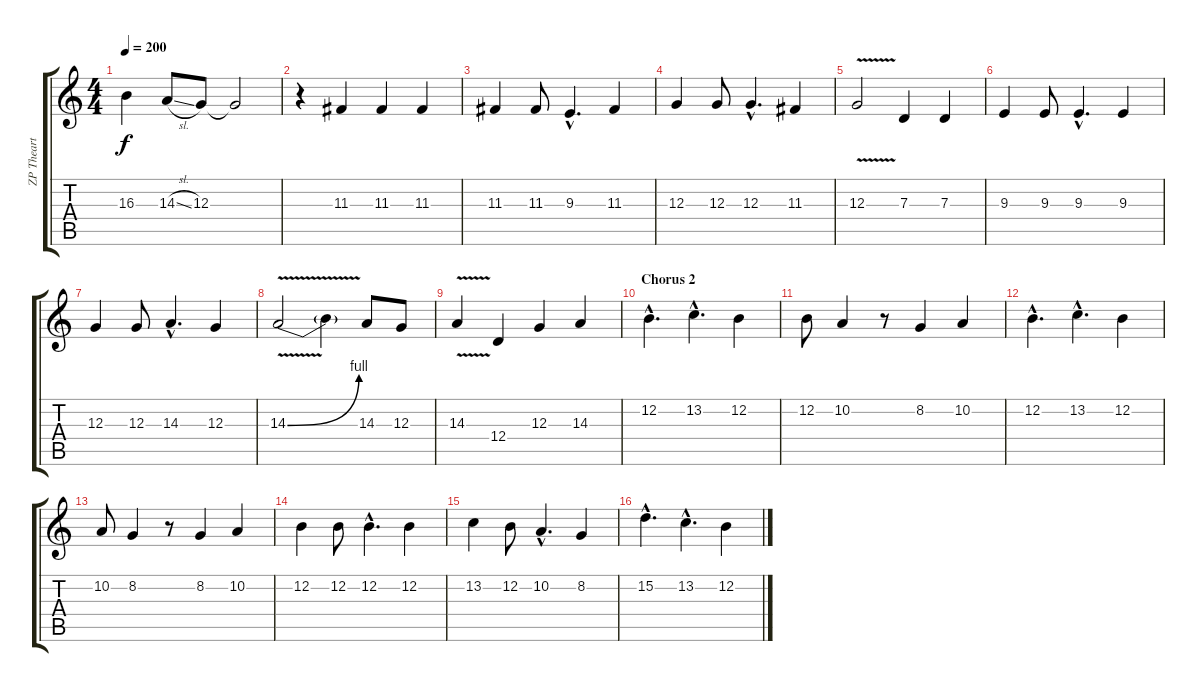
\track ("ZP Theart" "ZP Theart") {instrument lead2sawtooth}
\staff {score tabs}
\tuning (E4 B3 G3 D3 A2 E2) {hide}
\ts (4 4)
\tempo 200
\clef g2
\ks c
16.3.4{dy f} 14.3{sl}.8 12.3.8 12.3{t}.2 |
r.4 11.3.4 11.3.4 11.3.4 |
11.3.4 11.3.8 9.3{hac}.4{d} 11.3.4 |
12.3.4 12.3.8 12.3{hac}.4{d} 11.3.4 |
12.3{v}.2 7.3.4 7.3.4 |
9.3.4 9.3.8 9.3{hac}.4{d} 9.3.4 |
12.3.4 12.3.8 14.3{hac}.4{d} 12.3.4 |
14.3{be (bend 0 0 60 4) v}.2 14.3{t}.4 14.3.8 12.3.8 |
14.3{v}.4 12.4.4 12.3.4 14.3.4 |
\section ("" "Chorus 2")
12.2{hac}.4{d} 13.2{hac}.4{d} 12.2.4 |
12.2.8 10.2.4 r.8 8.2.4 10.2.4 |
12.2{hac}.4{d} 13.2{hac}.4{d} 12.2.4 |
10.2.8 8.2.4 r.8 8.2.4 10.2.4 |
12.2.4 12.2.8 12.2{hac}.4{d} 12.2.4 |
13.2.4 12.2.8 10.2{hac}.4{d} 8.2.4 |
15.2{hac}.4{d} 13.2{hac}.4{d} 12.2.4
